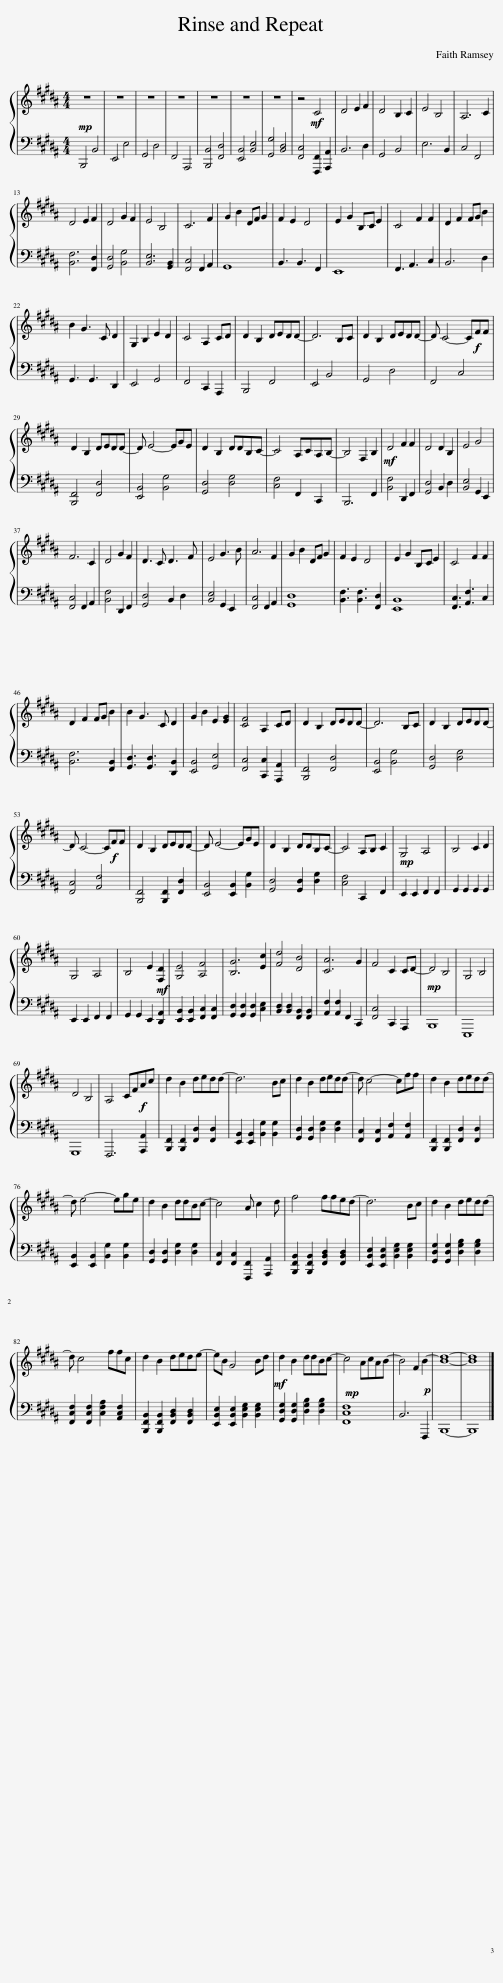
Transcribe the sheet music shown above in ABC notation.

X:1
%%score { 1 | 2 }
L:1/8
Q:1/4=85
M:4/4
I:linebreak $
K:B
V:1 treble
V:2 bass
V:1
 z8 | z8 | z8 | z8 | z8 | %5
 z8 | z8 | z4!mf! C4 | D4 E2 F2 | D4 B,2 C2 | %10
 E4 B,4 | A,6 C2 |$ D4 E2 F2 | D4 G2 F2 | E4 B,4 | %15
 C6 F2 | G2 B2 DF G2 | F2 E2 D4 | E2 G2 B,C E2 | C4 F2 F2 | %20
 D2 F2 FG B2 |$ B2 G3 C D2 | G,2 B,2 E2 D2 | C4 A,2 CD | D2 B,2 DEDD- | %25
 D6 B,C | D2 B,2 DEDD- | D C4- C!f!FF |$ D2 B,2 DEDD- | D E4- EGE | %30
 D2 B,2 DDB,C- | C4 A,CA,B,- | B,4 F,2 B,2 |!mf! D4 F2 F2 | D4 D2 B,2 | %35
 E4 G4 |$ F6 C2 | D4 G2 F2 | D3 C D3 F | E4 G3 B | %40
 A6 F2 | G2 B2 DF G2 | F2 E2 D4 | E2 G2 B,C E2 | C4 F2 F2 |$ %45
 D2 F2 FG B2 | B2 G3 C D2 | G2 B2 E2 [EG]2 | [CF]4 A,2 CD | D2 B,2 DEDD- | %50
 D6 B,C | D2 B,2 DEDD- |$ D C4- C!f!FF | D2 B,2 DEDD- | D E4- EGE | %55
 D2 B,2 DDB,C- | C4 A,B, C2 | G,4 A,4 | B,4 C2 D2 |$ G,4 A,4 | %60
 B,4 E2 [F,D]2 | [G,E]4 [A,F]4 | [B,G]6 [Ec]2 | [Fd]4 [DB]4 | [CA]6 G2 | %65
 F4 C2 CD- | D4 B,4 | G,4 B,4 |$ D4 B,4 | A,4 CF!f!Ac | %70
 d2 B2 dedd- | d6 Bc | d2 B2 dedd- | d c4- cff | d2 B2 dedd- |$ %75
 d e4- ege | d2 B2 ddBc- | c4 A c2 d | f4 ffed- | d6 Bc | %80
 d2 B2 dedd- |$ d c4 ffc | d2 B2 dede- | eB G4 Bd |!mf! d2 B2 ddBc- | %85
 c4 AcAB- | B4 F2 B2- | [Bd]8- | [Bd]8 |] %89
V:2
!mp! B,,,4 B,,4 | E,,4 E,4 | G,,4 D,4 | F,,4 A,,,4 | [B,,,B,,]4 [F,,D,]4 | %5
 [E,,B,,]4 [B,,E,]4 | [G,,G,]4 [B,,D,]4 | [F,,C,]4 [F,,,F,,]2 [A,,,A,,]2 | B,,6 D,2 | G,,4 B,,4 | %10
 E,6 B,,2 | C,4 F,,4 |$ [B,,F,]6 [F,,D,]2 | [G,,D,]4 [B,,G,]4 | [B,,E,]6 [G,,B,,]2 | %15
 [F,,C,]4 F,,2 A,,2 | G,,8 | B,,3 B,,3 F,,2 | E,,8 | F,,3 A,,3 C,2 | %20
 B,,6 D,2 |$ G,,3 G,,3 D,,2 | E,,4 G,,4 | F,,4 C,,2 A,,,2 | B,,,4 F,,4 | %25
 E,,4 B,,4 | G,,4 D,4 | F,,4 C,4 |$ [B,,,F,,]4 [F,,D,]4 | [E,,B,,]4 [B,,G,]4 | %30
 [G,,D,]4 [D,G,]4 | [C,F,]4 F,,2 C,,2 | B,,,6 F,,2 | [B,,F,]4 D,,2 F,,2 | [G,,D,]4 B,,2 D,2 | %35
 [B,,E,]4 G,,2 E,,2 |$ [F,,C,]4 F,,2 A,,2 | [B,,F,]4 D,,2 F,,2 | [G,,D,]4 B,,2 D,2 | [B,,E,]4 G,,2 E,,2 | %40
 [F,,C,]4 F,,2 A,,2 | [G,,D,]8 | [B,,F,]3 [B,,F,]3 [F,,D,]2 | [E,,B,,]8 | [F,,C,]3 [A,,F,]3 C,2 |$ %45
 [B,,F,]6 [F,,B,,]2 | [G,,D,]3 [G,,D,]3 [D,,B,,]2 | [E,,B,,]4 [G,,E,]4 | [F,,C,]4 [C,,C,]2 [A,,,A,,]2 | [B,,,F,,]4 [F,,D,]4 | %50
 [E,,B,,]4 [B,,G,]4 | [G,,D,]4 [D,G,]4 |$ [F,,C,]4 [A,,F,]4 | [B,,,F,,]4 [B,,,F,,]2 [F,,D,]2 | [E,,B,,]4 [E,,B,,]2 [B,,G,]2 | %55
 [G,,D,]4 [G,,D,]2 [D,G,]2 | [C,F,]4 C,,2 F,,2 |!mp! E,,2 E,,2 F,,2 F,,2 | G,,2 G,,2 G,,2 G,,2 |$ E,,2 E,,2 F,,2 F,,2 | %60
 G,,2 G,,2 E,,2!mf! [D,,A,,]2 | [E,,B,,]2 [E,,B,,]2 [F,,C,]2 [F,,C,]2 | [G,,D,]2 [G,,D,]2 [G,,D,]2 [C,E,]2 | [B,,D,]2 [B,,D,]2 [F,,B,,]2 [F,,B,,]2 | [A,,F,]2 [A,,F,]2 F,,2 C,,2 | %65
 [F,,C,]4 C,,2 A,,,2 |!mp! B,,,8 | E,,,8 |$ G,,,8 | F,,,6 [A,,,A,,]2 | %70
 [B,,,F,,]2 [B,,,F,,]2 [F,,D,]2 [F,,D,]2 | [E,,B,,]2 [E,,B,,]2 [B,,G,]2 [B,,G,]2 | [G,,D,]2 [G,,D,]2 [D,G,]2 [D,G,]2 | [F,,C,]2 [F,,C,]2 [A,,F,]2 [A,,F,]2 | [B,,,F,,]2 [B,,,F,,]2 [F,,D,]2 [F,,D,]2 |$ %75
 [E,,B,,]2 [E,,B,,]2 [B,,G,]2 [B,,G,]2 | [G,,D,]2 [G,,D,]2 [D,G,]2 [D,G,]2 | [F,,C,]2 [F,,C,]2 [F,,,F,,]2 [A,,,A,,]2 | [B,,,F,,B,,]2 [B,,,F,,B,,]2 [F,,B,,D,]2 [F,,B,,D,]2 | [E,,B,,E,]2 [E,,B,,E,]2 [B,,E,G,]2 [B,,E,G,]2 | %80
 [G,,D,G,]2 [G,,D,G,]2 [D,G,B,]2 [D,G,B,]2 |$ [F,,C,F,]2 [F,,C,F,]2 [C,F,A,]2 [A,,C,F,]2 | [B,,,F,,B,,]2 [B,,,F,,B,,]2 [F,,B,,D,]2 [F,,B,,D,]2 | [E,,B,,E,]2 [E,,B,,E,]2 [B,,E,G,]2 [B,,E,G,]2 | [G,,D,G,]2 [G,,D,G,]2 [D,G,B,]2 [D,G,B,]2 | %85
!mp! [F,,C,F,]8 | B,,6!p! F,,,2 | B,,,8- | B,,,8 |] %89
